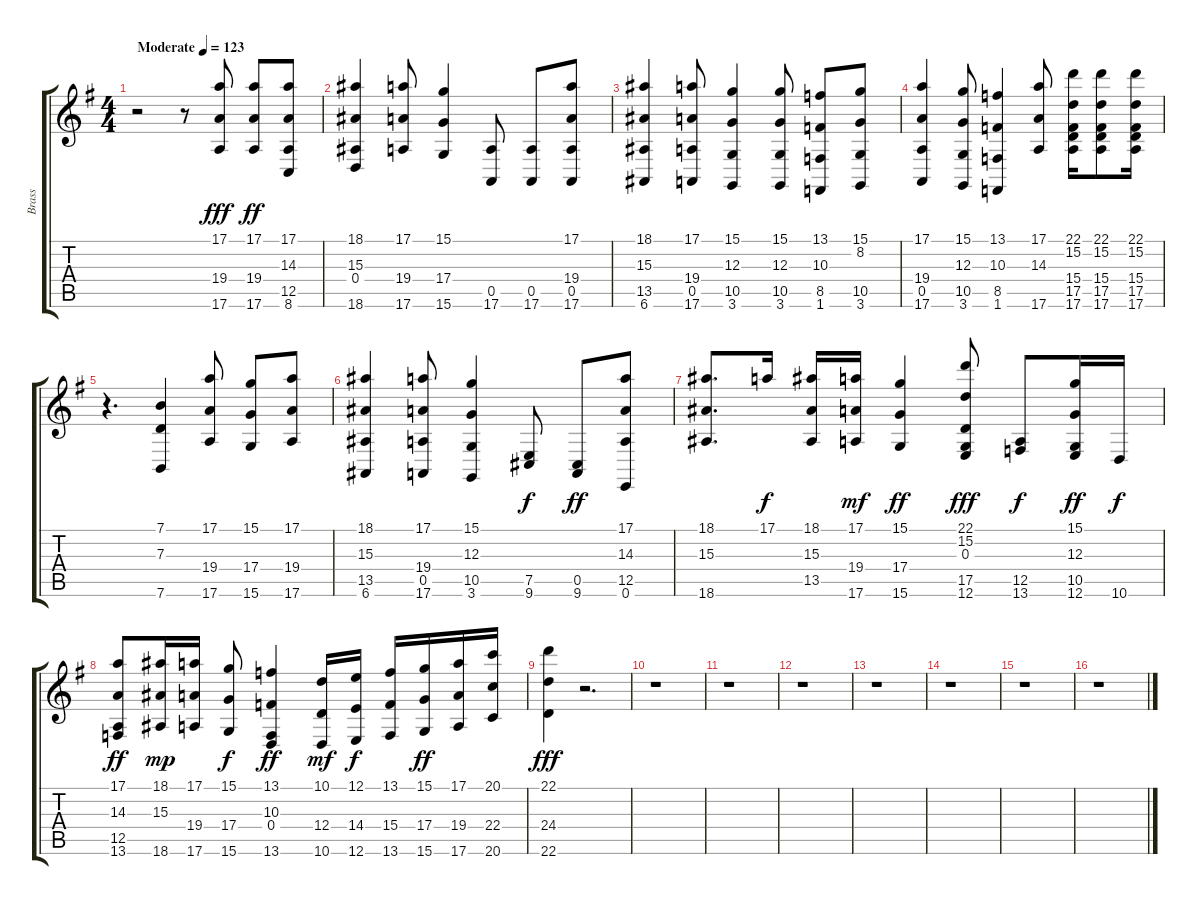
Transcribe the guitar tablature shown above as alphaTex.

\track ("Brass" "Brass") {instrument brasssection}
\staff {score tabs}
\tuning (E4 B3 G3 D3 A2 E2) {hide}
\ts (4 4)
\tempo (123 "Moderate")
\clef g2
\ks g
r.2{dy fff instrument brasssection} r.8 (17.1 19.4 17.6).8 (17.1 19.4 17.6).8{dy ff} (17.1 14.3 12.5 8.6).8 |
(18.1 15.3 0.4 18.6).4 (17.1 19.4 17.6).8 (15.1 17.4 15.6).4 (0.5 17.6).8 (0.5 17.6).8 (17.1 19.4 0.5 17.6).8 |
(18.1 15.3 13.5 6.6).4 (17.1 19.4 0.5 17.6).8 (15.1 12.3 10.5 3.6).4 (15.1 12.3 10.5 3.6).8 (13.1 10.3 8.5 1.6).8 (15.1 8.2 10.5 3.6).8 |
(17.1 19.4 0.5 17.6).4 (15.1 12.3 10.5 3.6).8 (13.1 10.3 8.5 1.6).4 (17.1 14.3 17.6).8 (22.1 15.2 15.4 17.5 17.6).16 (22.1 15.2 15.4 17.5 17.6).8 (22.1 15.2 15.4 17.5 17.6).16 |
r.4{d} (7.1 7.3 7.6).4 (17.1 19.4 17.6).8 (15.1 17.4 15.6).8 (17.1 19.4 17.6).8 |
(18.1 15.3 13.5 6.6).4 (17.1 19.4 0.5 17.6).8 (15.1 12.3 10.5 3.6).4 (7.5 9.6).8{dy f} (0.5 9.6).8{dy ff} (17.1 14.3 12.5 0.6).8 |
(18.1 15.3 18.6).8{d} 17.1.16{dy f} (18.1 15.3 13.5).16 (17.1 19.4 17.6).16{dy mf} (15.1 17.4 15.6).4{dy ff} (22.1 15.2 0.3 17.5 12.6).8{dy fff} (12.5 13.6).8{dy f} (15.1 12.3 10.5 12.6).16{dy ff} 10.6.16{dy f} |
(17.1 14.3 12.5 13.6).8{dy ff} (18.1 15.3 18.6).16{dy mp} (17.1 19.4 17.6).16 (15.1 17.4 15.6).8{dy f} (13.1 10.3 0.4 13.6).4{dy ff} (10.1 12.4 10.6).16{dy mf} (12.1 14.4 12.6).16{dy f} (13.1 15.4 13.6).16 (15.1 17.4 15.6).16{dy ff} (17.1 19.4 17.6).16 (20.1 22.4 20.6).16 |
(22.1 24.4 22.6).4{dy fff} r.2{d} |
r.1 |
r.1 |
r.1 |
r.1 |
r.1 |
r.1 |
r.1
